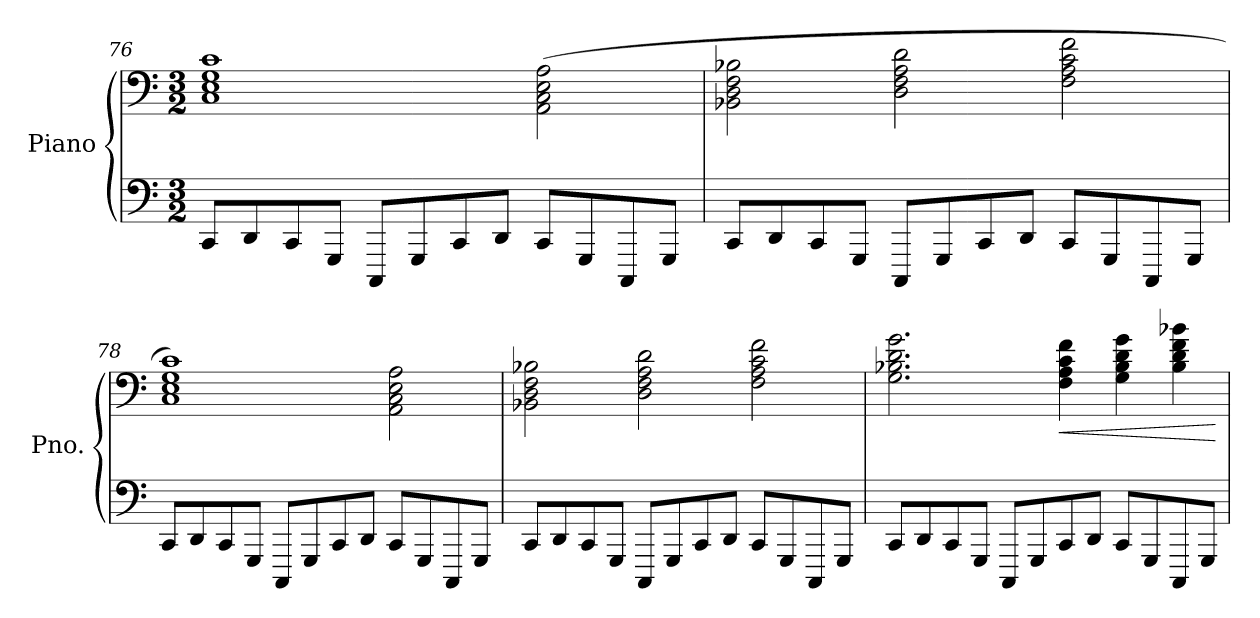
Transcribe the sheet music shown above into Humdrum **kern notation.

**kern	**kern	**dynam
*part1	*part1	*part1
*staff2	*staff1	*staff1/2
*I"Piano	*	*
*I'Pno.	*	*
*clefF4	*clefF4	*
*k[]	*k[]	*
*M3/2	*M3/2	*
=76	=76	=76
8CC/L	1C 1E 1G 1c	.
8DD/	.	.
8CC/	.	.
8GGG/J	.	.
8CCC/L	.	.
8GGG/	.	.
8CC/	.	.
8DD/J	.	.
8CC/L	(>2AA\ 2C\ 2E\ 2A\	.
8GGG/	.	.
8CCC/	.	.
8GGG/J	.	.
=77	=77	=77
8CC/L	2BB-X\ 2D\ 2F\ 2B-X\	.
8DD/	.	.
8CC/	.	.
8GGG/J	.	.
8CCC/L	2D\ 2F\ 2A\ 2d\	.
8GGG/	.	.
8CC/	.	.
8DD/J	.	.
8CC/L	2F\ 2A\ 2c\ 2f\	.
8GGG/	.	.
8CCC/	.	.
8GGG/J	.	.
!!LO:LB:g=z
=78	=78	=78
8CC/L	1C 1E 1G 1c)	.
8DD/	.	.
8CC/	.	.
8GGG/J	.	.
8CCC/L	.	.
8GGG/	.	.
8CC/	.	.
8DD/J	.	.
8CC/L	2AA\ 2C\ 2E\ 2A\	.
8GGG/	.	.
8CCC/	.	.
8GGG/J	.	.
=79	=79	=79
8CC/L	2BB-X\ 2D\ 2F\ 2B-X\	.
8DD/	.	.
8CC/	.	.
8GGG/J	.	.
8CCC/L	2D\ 2F\ 2A\ 2d\	.
8GGG/	.	.
8CC/	.	.
8DD/J	.	.
8CC/L	2F\ 2A\ 2c\ 2f\	.
8GGG/	.	.
8CCC/	.	.
8GGG/J	.	.
=80	=80	=80
8CC/L	2.G\ 2.B-X\ 2.d\ 2.g\	.
8DD/	.	.
8CC/	.	.
8GGG/J	.	.
8CCC/L	.	.
8GGG/	.	.
!	!	!LO:HP:b
8CC/	4F\ 4A\ 4c\ 4f\	<
8DD/J	.	.
8CC/L	4G\ 4B-\ 4d\ 4g\	.
8GGG/	.	.
8CCC/	4B-\ 4d\ 4f\ 4b-X\	.
8GGG/J	.	.
.	.	[
=	=	=
*-	*-	*-
